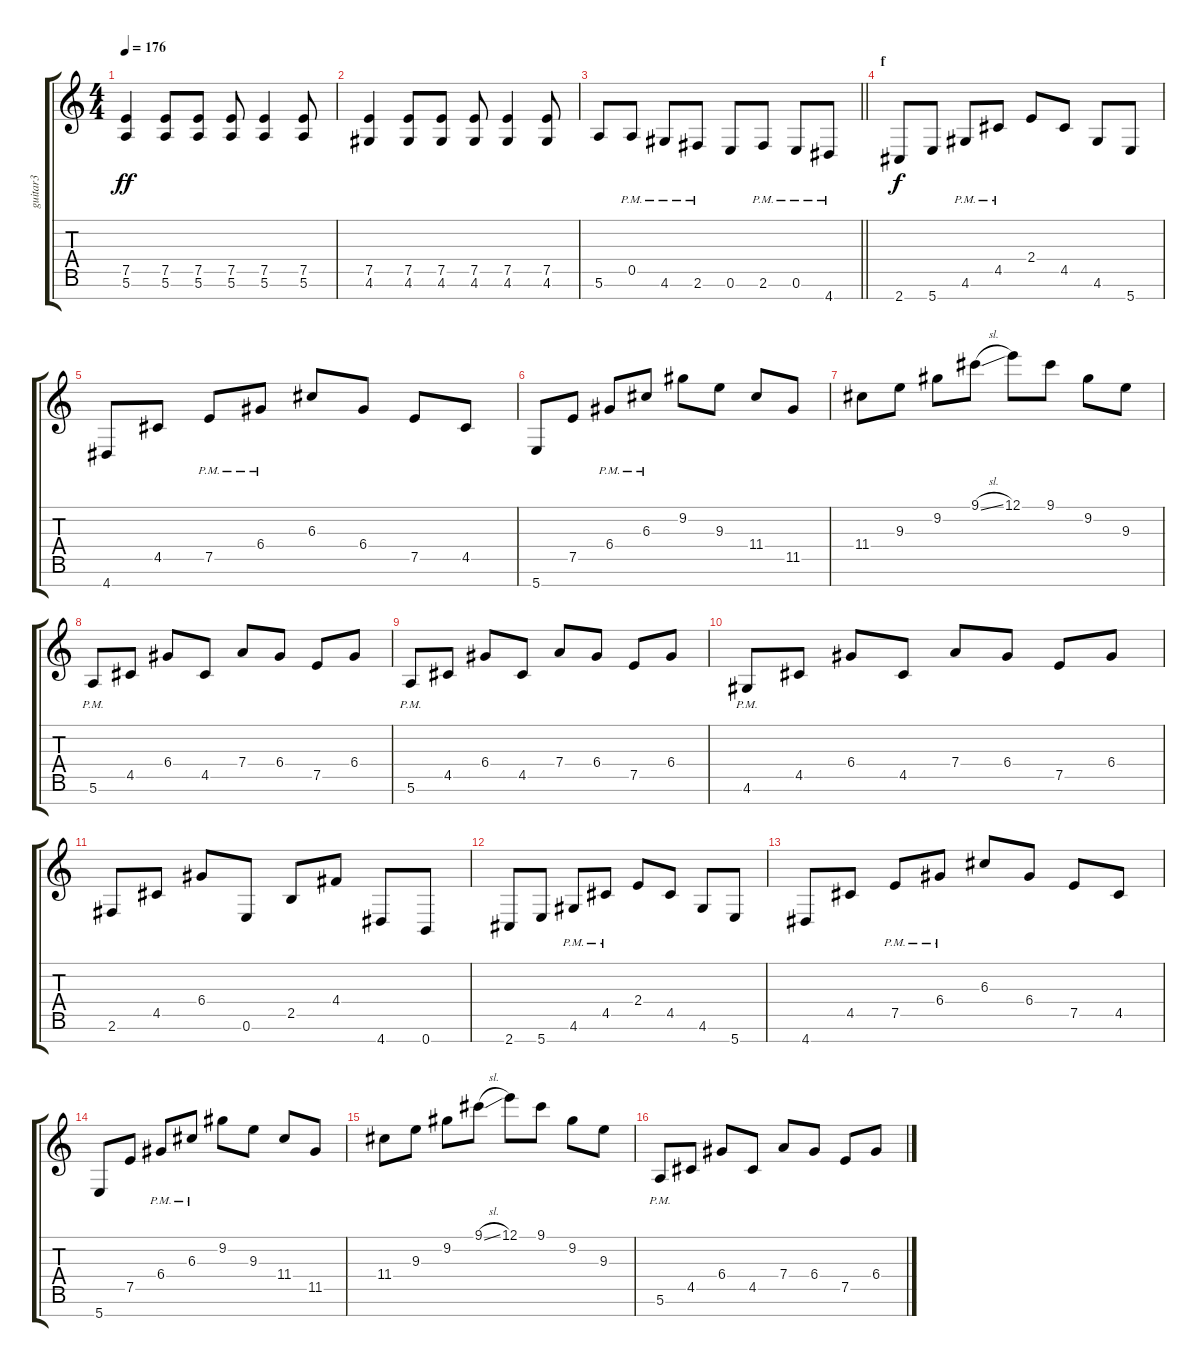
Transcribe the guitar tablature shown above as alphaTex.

\track ("guitar3" "guitar3") {instrument distortionguitar}
\staff {score tabs}
\tuning (E4 B3 G3 D3 A2 E2 B1) {hide}
\ts (4 4)
\tempo 176
\clef g2
\ks c
(7.5 5.6).4{dy ff} (7.5 5.6).8 (7.5 5.6).8 (7.5 5.6).8 (7.5 5.6).4 (7.5 5.6).8 |
(7.5 4.6).4 (7.5 4.6).8 (7.5 4.6).8 (7.5 4.6).8 (7.5 4.6).4 (7.5 4.6).8 |
\barLineRight lightlight
5.6.8 0.5{pm}.8 4.6{pm}.8 2.6{pm}.8 0.6.8 2.6{pm}.8 0.6{pm}.8 4.7{pm}.8 |
\section ("" "f")
2.7.8{dy f} 5.7.8 4.6{pm}.8 4.5{pm}.8 2.4.8 4.5.8 4.6.8 5.7.8 |
4.7.8 4.5.8 7.5{pm}.8 6.4{pm}.8 6.3.8 6.4.8 7.5.8 4.5.8 |
5.7.8 7.5.8 6.4{pm}.8 6.3{pm}.8 9.2.8 9.3.8 11.4.8 11.5.8 |
11.4.8 9.3.8 9.2.8 9.1{sl}.8 12.1.8 9.1.8 9.2.8 9.3.8 |
5.6{pm}.8 4.5.8 6.4.8 4.5.8 7.4.8 6.4.8 7.5.8 6.4.8 |
5.6{pm}.8 4.5.8 6.4.8 4.5.8 7.4.8 6.4.8 7.5.8 6.4.8 |
4.6{pm}.8 4.5.8 6.4.8 4.5.8 7.4.8 6.4.8 7.5.8 6.4.8 |
2.6.8 4.5.8 6.4.8 0.6.8 2.5.8 4.4.8 4.7.8 0.7.8 |
2.7.8 5.7.8 4.6{pm}.8 4.5{pm}.8 2.4.8 4.5.8 4.6.8 5.7.8 |
4.7.8 4.5.8 7.5{pm}.8 6.4{pm}.8 6.3.8 6.4.8 7.5.8 4.5.8 |
5.7.8 7.5.8 6.4{pm}.8 6.3{pm}.8 9.2.8 9.3.8 11.4.8 11.5.8 |
11.4.8 9.3.8 9.2.8 9.1{sl}.8 12.1.8 9.1.8 9.2.8 9.3.8 |
5.6{pm}.8 4.5.8 6.4.8 4.5.8 7.4.8 6.4.8 7.5.8 6.4.8
